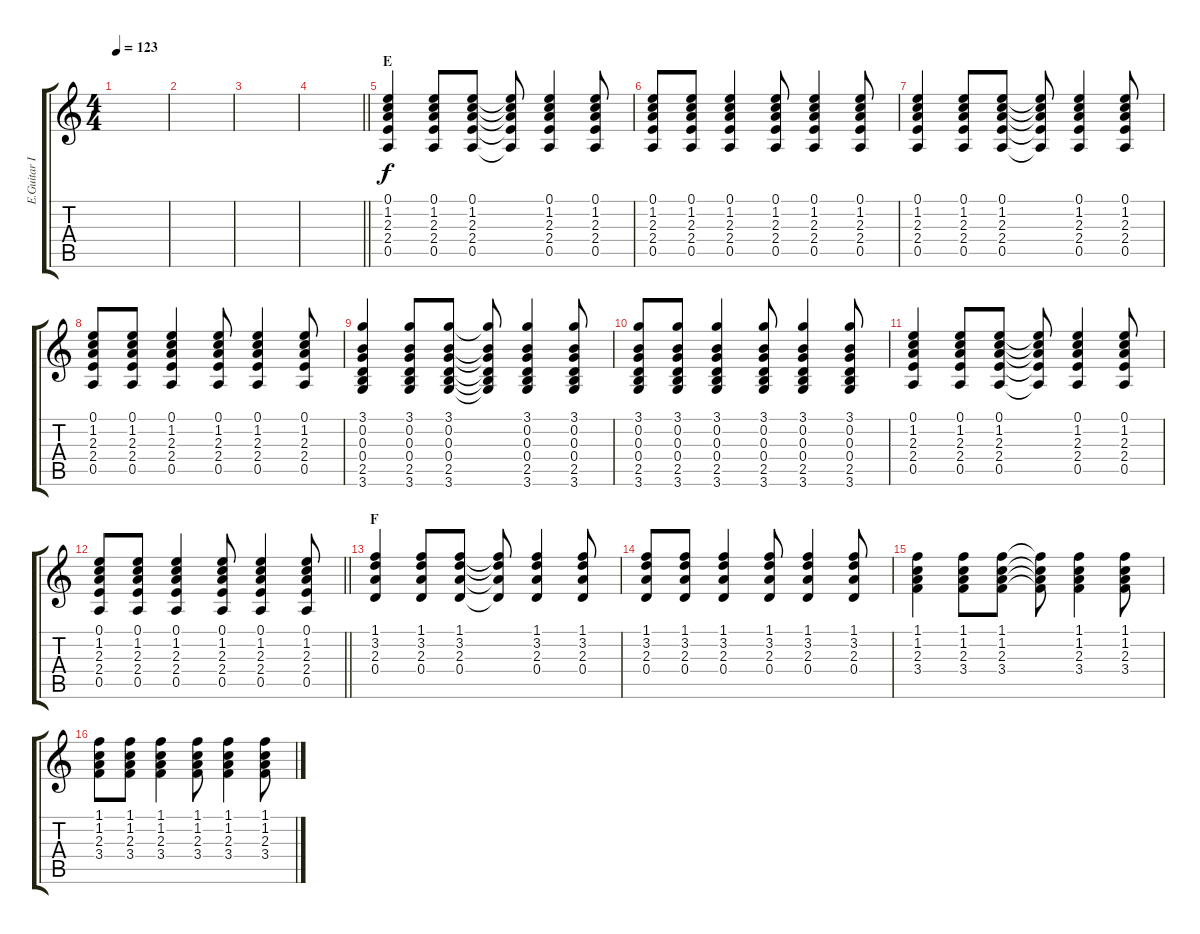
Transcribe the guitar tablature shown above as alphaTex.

\track ("E.Guitar II" "E.Guitar I") {instrument acousticguitarsteel}
\staff {score tabs}
\tuning (E4 B3 G3 D3 A2 E2) {hide}
\ts (4 4)
\tempo 123
\clef g2
\ks c
|
|
|
\barLineRight lightlight
|
\section ("" "E")
(0.1 1.2 2.3 2.4 0.5).4{instrument acousticguitarsteel} (0.1 1.2 2.3 2.4 0.5).8 (0.1 1.2 2.3 2.4 0.5).8 (0.1{t} 1.2{t} 2.3{t} 2.4{t} 0.5{t}).8 (0.1 1.2 2.3 2.4 0.5).4 (0.1 1.2 2.3 2.4 0.5).8 |
(0.1 1.2 2.3 2.4 0.5).8 (0.1 1.2 2.3 2.4 0.5).8 (0.1 1.2 2.3 2.4 0.5).4 (0.1 1.2 2.3 2.4 0.5).8 (0.1 1.2 2.3 2.4 0.5).4 (0.1 1.2 2.3 2.4 0.5).8 |
(0.1 1.2 2.3 2.4 0.5).4 (0.1 1.2 2.3 2.4 0.5).8 (0.1 1.2 2.3 2.4 0.5).8 (0.1{t} 1.2{t} 2.3{t} 2.4{t} 0.5{t}).8 (0.1 1.2 2.3 2.4 0.5).4 (0.1 1.2 2.3 2.4 0.5).8 |
(0.1 1.2 2.3 2.4 0.5).8 (0.1 1.2 2.3 2.4 0.5).8 (0.1 1.2 2.3 2.4 0.5).4 (0.1 1.2 2.3 2.4 0.5).8 (0.1 1.2 2.3 2.4 0.5).4 (0.1 1.2 2.3 2.4 0.5).8 |
(3.1 0.2 0.3 0.4 2.5 3.6).4 (3.1 0.2 0.3 0.4 2.5 3.6).8 (3.1 0.2 0.3 0.4 2.5 3.6).8 (3.1{t} 0.2{t} 0.3{t} 0.4{t} 2.5{t} 3.6{t}).8 (3.1 0.2 0.3 0.4 2.5 3.6).4 (3.1 0.2 0.3 0.4 2.5 3.6).8 |
(3.1 0.2 0.3 0.4 2.5 3.6).8 (3.1 0.2 0.3 0.4 2.5 3.6).8 (3.1 0.2 0.3 0.4 2.5 3.6).4 (3.1 0.2 0.3 0.4 2.5 3.6).8 (3.1 0.2 0.3 0.4 2.5 3.6).4 (3.1 0.2 0.3 0.4 2.5 3.6).8 |
(0.1 1.2 2.3 2.4 0.5).4 (0.1 1.2 2.3 2.4 0.5).8 (0.1 1.2 2.3 2.4 0.5).8 (0.1{t} 1.2{t} 2.3{t} 2.4{t} 0.5{t}).8 (0.1 1.2 2.3 2.4 0.5).4 (0.1 1.2 2.3 2.4 0.5).8 |
\barLineRight lightlight
(0.1 1.2 2.3 2.4 0.5).8 (0.1 1.2 2.3 2.4 0.5).8 (0.1 1.2 2.3 2.4 0.5).4 (0.1 1.2 2.3 2.4 0.5).8 (0.1 1.2 2.3 2.4 0.5).4 (0.1 1.2 2.3 2.4 0.5).8 |
\section ("" "F")
(1.1 3.2 2.3 0.4).4 (1.1 3.2 2.3 0.4).8 (1.1 3.2 2.3 0.4).8 (1.1{t} 3.2{t} 2.3{t} 0.4{t}).8 (1.1 3.2 2.3 0.4).4 (1.1 3.2 2.3 0.4).8 |
(1.1 3.2 2.3 0.4).8 (1.1 3.2 2.3 0.4).8 (1.1 3.2 2.3 0.4).4 (1.1 3.2 2.3 0.4).8 (1.1 3.2 2.3 0.4).4 (1.1 3.2 2.3 0.4).8 |
(1.1 1.2 2.3 3.4).4 (1.1 1.2 2.3 3.4).8 (1.1 1.2 2.3 3.4).8 (1.1{t} 1.2{t} 2.3{t} 3.4{t}).8 (1.1 1.2 2.3 3.4).4 (1.1 1.2 2.3 3.4).8 |
(1.1 1.2 2.3 3.4).8 (1.1 1.2 2.3 3.4).8 (1.1 1.2 2.3 3.4).4 (1.1 1.2 2.3 3.4).8 (1.1 1.2 2.3 3.4).4 (1.1 1.2 2.3 3.4).8
